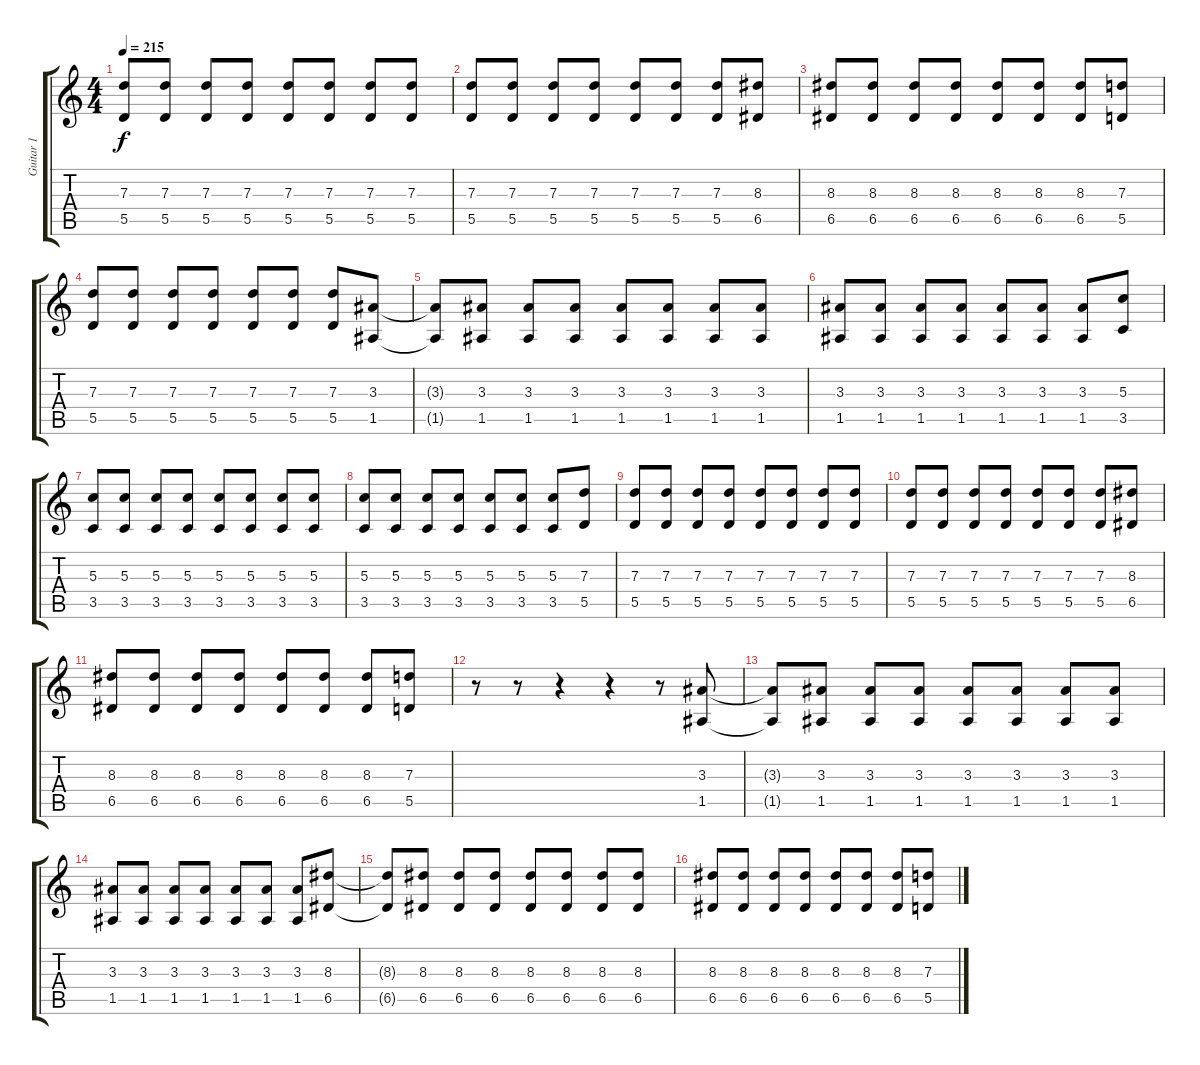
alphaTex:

\track ("Guitar 1" "Guitar 1") {instrument distortionguitar}
\staff {score tabs}
\tuning (E4 B3 G3 D3 A2 D2) {hide}
\ts (4 4)
\tempo 215
\clef g2
\ks c
(7.3 5.5).8{dy f} (7.3 5.5).8 (7.3 5.5).8 (7.3 5.5).8 (7.3 5.5).8 (7.3 5.5).8 (7.3 5.5).8 (7.3 5.5).8 |
(7.3 5.5).8 (7.3 5.5).8 (7.3 5.5).8 (7.3 5.5).8 (7.3 5.5).8 (7.3 5.5).8 (7.3 5.5).8 (8.3 6.5).8 |
(8.3 6.5).8 (8.3 6.5).8 (8.3 6.5).8 (8.3 6.5).8 (8.3 6.5).8 (8.3 6.5).8 (8.3 6.5).8 (7.3 5.5).8 |
(7.3 5.5).8 (7.3 5.5).8 (7.3 5.5).8 (7.3 5.5).8 (7.3 5.5).8 (7.3 5.5).8 (7.3 5.5).8 (3.3 1.5).8 |
(3.3{t} 1.5{t}).8 (3.3 1.5).8 (3.3 1.5).8 (3.3 1.5).8 (3.3 1.5).8 (3.3 1.5).8 (3.3 1.5).8 (3.3 1.5).8 |
(3.3 1.5).8 (3.3 1.5).8 (3.3 1.5).8 (3.3 1.5).8 (3.3 1.5).8 (3.3 1.5).8 (3.3 1.5).8 (5.3 3.5).8 |
(5.3 3.5).8 (5.3 3.5).8 (5.3 3.5).8 (5.3 3.5).8 (5.3 3.5).8 (5.3 3.5).8 (5.3 3.5).8 (5.3 3.5).8 |
(5.3 3.5).8 (5.3 3.5).8 (5.3 3.5).8 (5.3 3.5).8 (5.3 3.5).8 (5.3 3.5).8 (5.3 3.5).8 (7.3 5.5).8 |
(7.3 5.5).8 (7.3 5.5).8 (7.3 5.5).8 (7.3 5.5).8 (7.3 5.5).8 (7.3 5.5).8 (7.3 5.5).8 (7.3 5.5).8 |
(7.3 5.5).8 (7.3 5.5).8 (7.3 5.5).8 (7.3 5.5).8 (7.3 5.5).8 (7.3 5.5).8 (7.3 5.5).8 (8.3 6.5).8 |
(8.3 6.5).8 (8.3 6.5).8 (8.3 6.5).8 (8.3 6.5).8 (8.3 6.5).8 (8.3 6.5).8 (8.3 6.5).8 (7.3 5.5).8 |
r.8 r.8 r.4 r.4 r.8 (3.3 1.5).8{instrument distortionguitar} |
(3.3{t} 1.5{t}).8 (3.3 1.5).8 (3.3 1.5).8 (3.3 1.5).8 (3.3 1.5).8 (3.3 1.5).8 (3.3 1.5).8 (3.3 1.5).8 |
(3.3 1.5).8 (3.3 1.5).8 (3.3 1.5).8 (3.3 1.5).8 (3.3 1.5).8 (3.3 1.5).8 (3.3 1.5).8 (8.3 6.5).8 |
(8.3{t} 6.5{t}).8 (8.3 6.5).8 (8.3 6.5).8 (8.3 6.5).8 (8.3 6.5).8 (8.3 6.5).8 (8.3 6.5).8 (8.3 6.5).8 |
(8.3 6.5).8 (8.3 6.5).8 (8.3 6.5).8 (8.3 6.5).8 (8.3 6.5).8 (8.3 6.5).8 (8.3 6.5).8 (7.3 5.5).8
